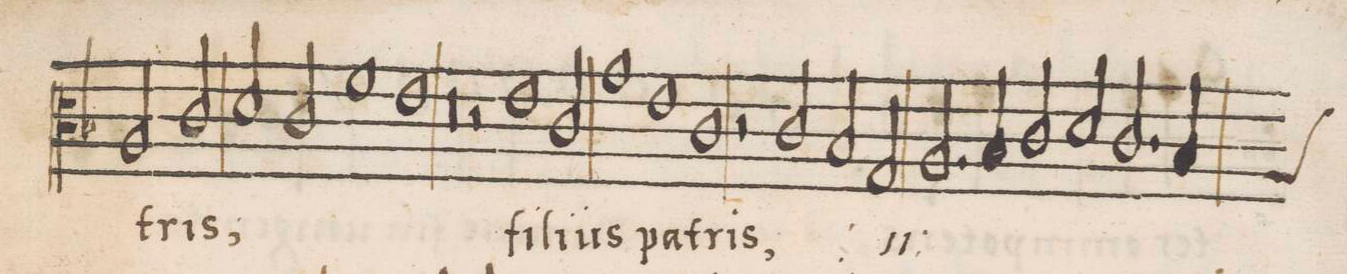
**kern	**text
*I"ALTVS	*
*clefC3	*
*k[b-]	*
*met(C|)	*
*M2/1	*
2A/	-tris;
2c/	.
=80-	=80-
2d/	.
2c/	.
1f\	.
=81-	=81-
1e\	.
0r	.
=82-	=82-
2r	.
1e\	fi-
=83-	=83-
2c/	-li-
1g\	-us
=84-	=84-
1e\	pa-
1c\	-tris,
=85-	=85-
2r	.
*	*ij
2c/	fi-
2B-/	-li-
2G/	-us
=86-	=86-
2.A/	pa-
4B-/	.
2c/	.
2d/	.
=87-	=87-
2.c/	.
*custos:A	*
4B-/	.
*-	*-
